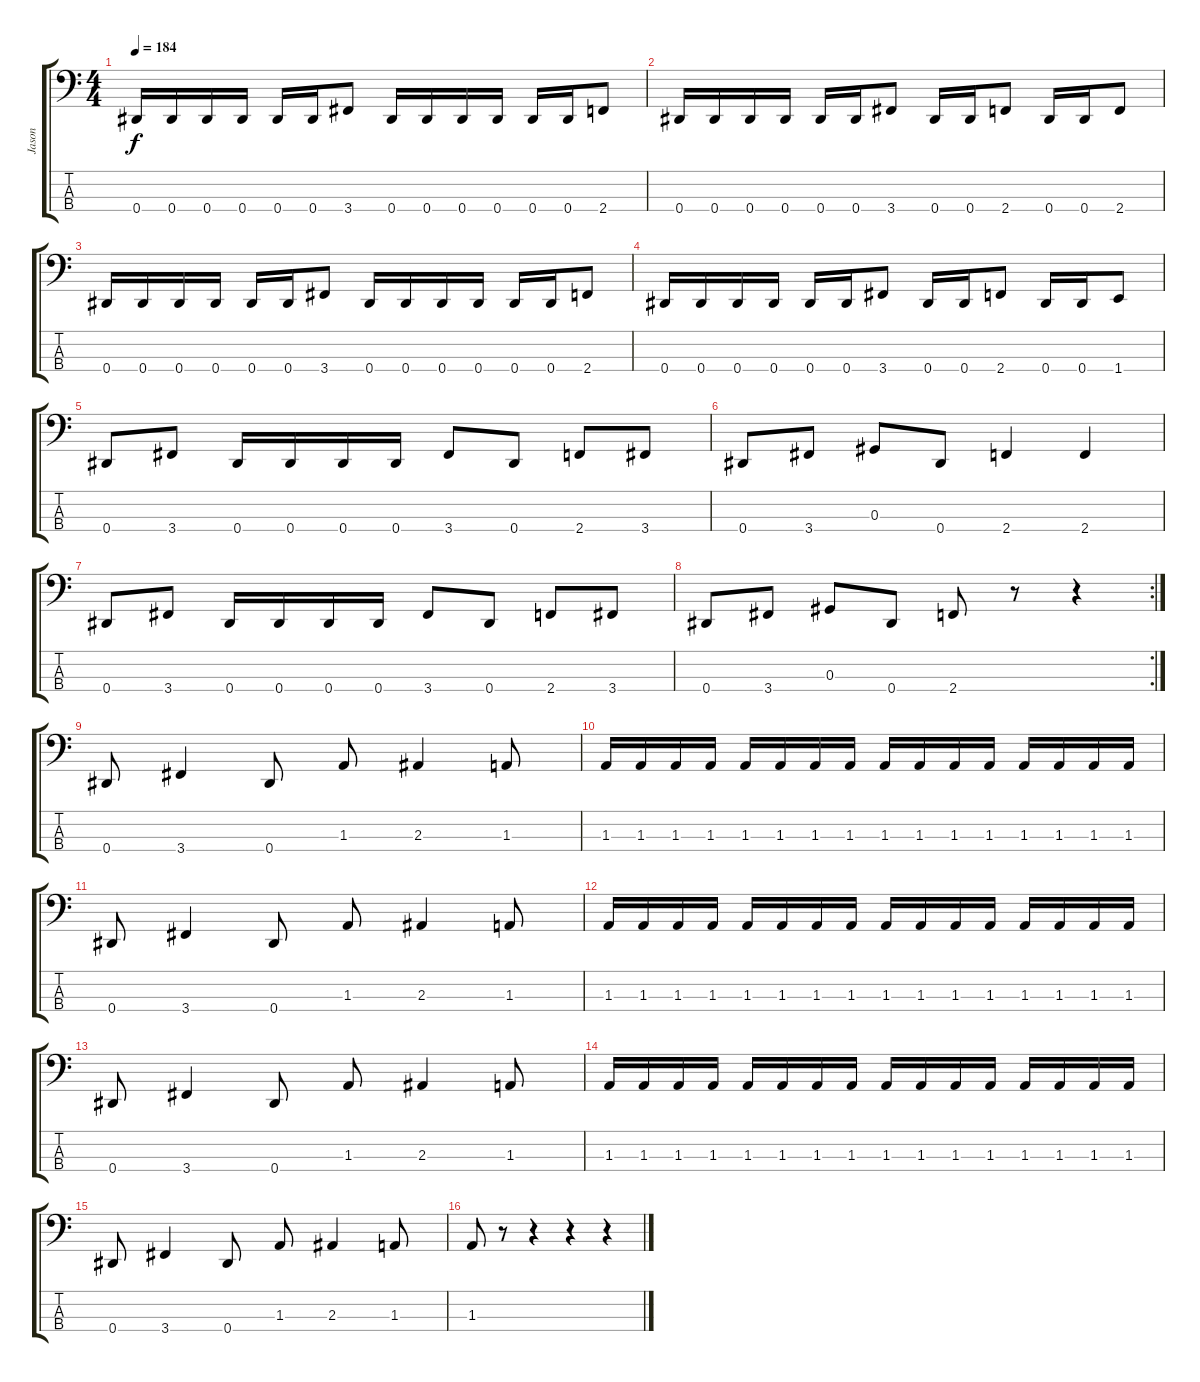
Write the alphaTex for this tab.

\track ("Jason" "Jason") {instrument electricbasspick}
\staff {score tabs}
\tuning (Gb2 Db2 Ab1 Eb1) {hide}
\ts (4 4)
\tempo 184
\clef f4
\ks c
0.4.16{dy f} 0.4.16 0.4.16 0.4.16 0.4.16 0.4.16 3.4.8 0.4.16 0.4.16 0.4.16 0.4.16 0.4.16 0.4.16 2.4.8 |
0.4.16 0.4.16 0.4.16 0.4.16 0.4.16 0.4.16 3.4.8 0.4.16 0.4.16 2.4.8 0.4.16 0.4.16 2.4.8 |
0.4.16 0.4.16 0.4.16 0.4.16 0.4.16 0.4.16 3.4.8 0.4.16 0.4.16 0.4.16 0.4.16 0.4.16 0.4.16 2.4.8 |
0.4.16 0.4.16 0.4.16 0.4.16 0.4.16 0.4.16 3.4.8 0.4.16 0.4.16 2.4.8 0.4.16 0.4.16 1.4.8 |
0.4.8 3.4.8 0.4.16 0.4.16 0.4.16 0.4.16 3.4.8 0.4.8 2.4.8 3.4.8 |
0.4.8 3.4.8 0.3.8 0.4.8 2.4.4 2.4.4 |
0.4.8 3.4.8 0.4.16 0.4.16 0.4.16 0.4.16 3.4.8 0.4.8 2.4.8 3.4.8 |
\rc 2
0.4.8 3.4.8 0.3.8 0.4.8 2.4.8 r.8 r.4 |
0.4.8 3.4.4 0.4.8 1.3.8 2.3.4 1.3.8 |
1.3.16 1.3.16 1.3.16 1.3.16 1.3.16 1.3.16 1.3.16 1.3.16 1.3.16 1.3.16 1.3.16 1.3.16 1.3.16 1.3.16 1.3.16 1.3.16 |
0.4.8 3.4.4 0.4.8 1.3.8 2.3.4 1.3.8 |
1.3.16 1.3.16 1.3.16 1.3.16 1.3.16 1.3.16 1.3.16 1.3.16 1.3.16 1.3.16 1.3.16 1.3.16 1.3.16 1.3.16 1.3.16 1.3.16 |
0.4.8 3.4.4 0.4.8 1.3.8 2.3.4 1.3.8 |
1.3.16 1.3.16 1.3.16 1.3.16 1.3.16 1.3.16 1.3.16 1.3.16 1.3.16 1.3.16 1.3.16 1.3.16 1.3.16 1.3.16 1.3.16 1.3.16 |
0.4.8 3.4.4 0.4.8 1.3.8 2.3.4 1.3.8 |
1.3.8 r.8 r.4 r.4 r.4
